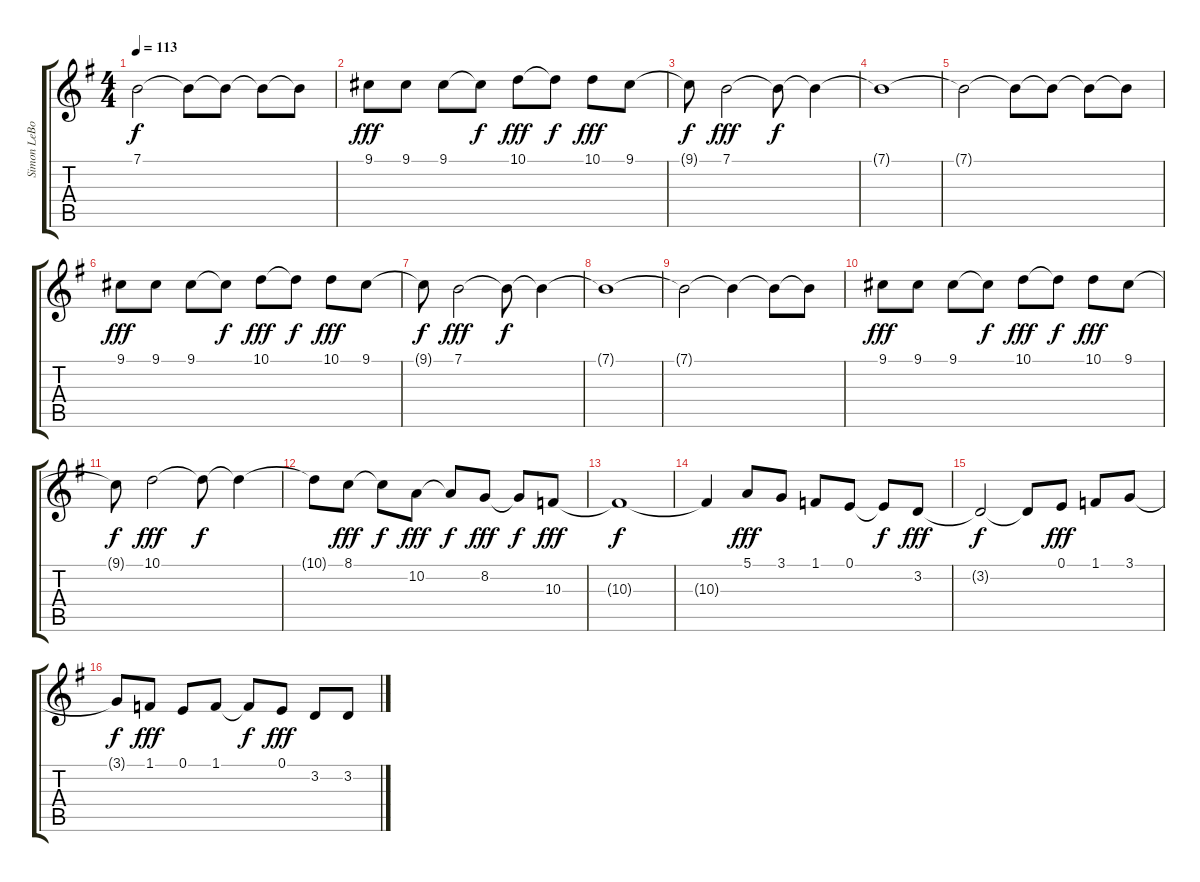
\track ("Simon LeBon" "Simon LeBo") {instrument altosax}
\staff {score tabs}
\tuning (E4 B3 G3 D3 A2 E2) {hide}
\ts (4 4)
\tempo 113
\clef g2
\ks g
7.1{t}.2{dy f} 7.1{t}.8 7.1{t}.8 7.1{t}.8 7.1{t}.8 |
9.1.8{dy fff} 9.1.8 9.1.8 9.1{t}.8{dy f} 10.1.8{dy fff} 10.1{t}.8{dy f} 10.1.8{dy fff} 9.1.8 |
9.1{t}.8{dy f} 7.1.2{dy fff} 7.1{t}.8{dy f} 7.1{t}.4 |
7.1{t}.1 |
7.1{t}.2 7.1{t}.8 7.1{t}.8 7.1{t}.8 7.1{t}.8 |
9.1.8{dy fff} 9.1.8 9.1.8 9.1{t}.8{dy f} 10.1.8{dy fff} 10.1{t}.8{dy f} 10.1.8{dy fff} 9.1.8 |
9.1{t}.8{dy f} 7.1.2{dy fff} 7.1{t}.8{dy f} 7.1{t}.4 |
7.1{t}.1 |
7.1{t}.2 7.1{t}.4 7.1{t}.8 7.1{t}.8 |
9.1.8{dy fff} 9.1.8 9.1.8 9.1{t}.8{dy f} 10.1.8{dy fff} 10.1{t}.8{dy f} 10.1.8{dy fff} 9.1.8 |
9.1{t}.8{dy f} 10.1.2{dy fff} 10.1{t}.8{dy f} 10.1{t}.4 |
10.1{t}.8 8.1.8{dy fff} 8.1{t}.8{dy f} 10.2.8{dy fff} 10.2{t}.8{dy f} 8.2.8{dy fff} 8.2{t}.8{dy f} 10.3.8{dy fff} |
10.3{t}.1{dy f} |
10.3{t}.4 5.1.8{dy fff} 3.1.8 1.1.8 0.1.8 0.1{t}.8{dy f} 3.2.8{dy fff} |
3.2{t}.2{dy f} 3.2{t}.8 0.1.8{dy fff} 1.1.8 3.1.8 |
3.1{t}.8{dy f} 1.1.8{dy fff} 0.1.8 1.1.8 1.1{t}.8{dy f} 0.1.8{dy fff} 3.2.8 3.2.8
